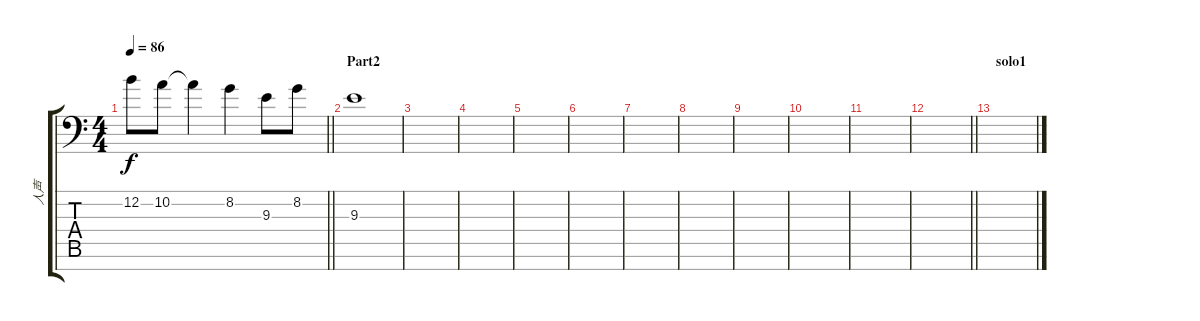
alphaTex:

\track ("人声" "人声") {instrument clarinet}
\staff {score tabs}
\tuning (E4 B3 G3 D3 A2 E2 C-1) {hide}
\ts (4 4)
\tempo 86
\clef f4
\barLineRight lightlight
\ks c
12.2.8{dy f} 10.2.8 10.2{t}.4 8.2.4 9.3.8 8.2.8 |
\section ("" "Part2")
9.3.1 |
|
|
|
|
|
|
|
|
|
\barLineRight lightlight
|
\section ("" "solo1")
